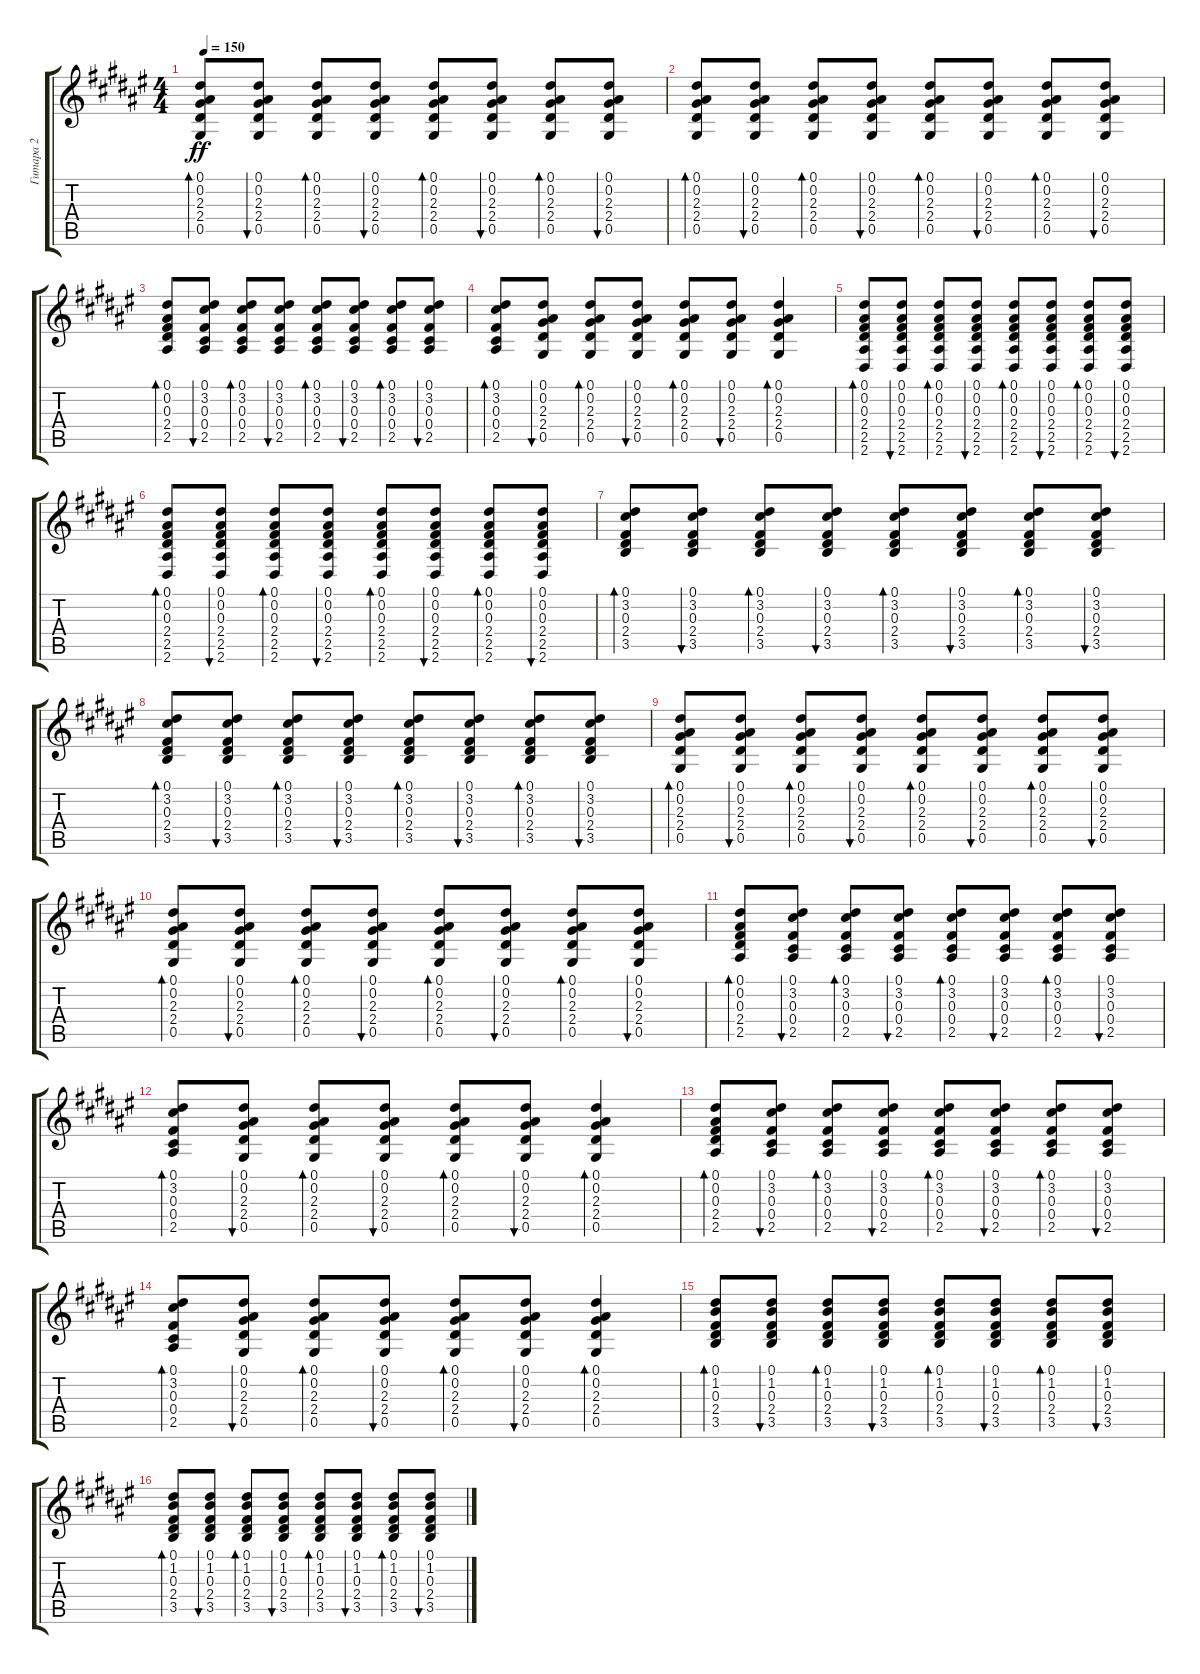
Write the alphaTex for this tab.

\track ("Гитара 2" "Гитара 2") {instrument acousticguitarnylon}
\staff {score tabs}
\tuning (Eb4 Bb3 Gb3 Db3 Ab2 Db2) {hide}
\ts (4 4)
\tempo 150
\clef g2
\ks d#minor
(0.1 0.2 2.3 2.4 0.5).8{bd 60 dy ff} (0.1 0.2 2.3 2.4 0.5).8{bu 60} (0.1 0.2 2.3 2.4 0.5).8{bd 60} (0.1 0.2 2.3 2.4 0.5).8{bu 60} (0.1 0.2 2.3 2.4 0.5).8{bd 60} (0.1 0.2 2.3 2.4 0.5).8{bu 60} (0.1 0.2 2.3 2.4 0.5).8{bd 60} (0.1 0.2 2.3 2.4 0.5).8{bu 60} |
(0.1 0.2 2.3 2.4 0.5).8{bd 60} (0.1 0.2 2.3 2.4 0.5).8{bu 60} (0.1 0.2 2.3 2.4 0.5).8{bd 60} (0.1 0.2 2.3 2.4 0.5).8{bu 60} (0.1 0.2 2.3 2.4 0.5).8{bd 60} (0.1 0.2 2.3 2.4 0.5).8{bu 60} (0.1 0.2 2.3 2.4 0.5).8{bd 60} (0.1 0.2 2.3 2.4 0.5).8{bu 60} |
(0.1 0.2 0.3 2.4 2.5).8{bd 60} (0.1 3.2 0.3 0.4 2.5).8{bu 60} (0.1 3.2 0.3 0.4 2.5).8{bd 60} (0.1 3.2 0.3 0.4 2.5).8{bu 60} (0.1 3.2 0.3 0.4 2.5).8{bd 60} (0.1 3.2 0.3 0.4 2.5).8{bu 60} (0.1 3.2 0.3 0.4 2.5).8{bd 60} (0.1 3.2 0.3 0.4 2.5).8{bu 60} |
(0.1 3.2 0.3 0.4 2.5).8{bd 60} (0.1 0.2 2.3 2.4 0.5).8{bu 60} (0.1 0.2 2.3 2.4 0.5).8{bd 60} (0.1 0.2 2.3 2.4 0.5).8{bu 60} (0.1 0.2 2.3 2.4 0.5).8{bd 60} (0.1 0.2 2.3 2.4 0.5).8{bu 60} (0.1 0.2 2.3 2.4 0.5).4{bd 60} |
(0.1 0.2 0.3 2.4 2.5 2.6).8{bd 60} (0.1 0.2 0.3 2.4 2.5 2.6).8{bu 60} (0.1 0.2 0.3 2.4 2.5 2.6).8{bd 60} (0.1 0.2 0.3 2.4 2.5 2.6).8{bu 60} (0.1 0.2 0.3 2.4 2.5 2.6).8{bd 60} (0.1 0.2 0.3 2.4 2.5 2.6).8{bu 60} (0.1 0.2 0.3 2.4 2.5 2.6).8{bd 60} (0.1 0.2 0.3 2.4 2.5 2.6).8{bu 60} |
(0.1 0.2 0.3 2.4 2.5 2.6).8{bd 60} (0.1 0.2 0.3 2.4 2.5 2.6).8{bu 60} (0.1 0.2 0.3 2.4 2.5 2.6).8{bd 60} (0.1 0.2 0.3 2.4 2.5 2.6).8{bu 60} (0.1 0.2 0.3 2.4 2.5 2.6).8{bd 60} (0.1 0.2 0.3 2.4 2.5 2.6).8{bu 60} (0.1 0.2 0.3 2.4 2.5 2.6).8{bd 60} (0.1 0.2 0.3 2.4 2.5 2.6).8{bu 60} |
(0.1 3.2 0.3 2.4 3.5).8{bd 60} (0.1 3.2 0.3 2.4 3.5).8{bu 60} (0.1 3.2 0.3 2.4 3.5).8{bd 60} (0.1 3.2 0.3 2.4 3.5).8{bu 60} (0.1 3.2 0.3 2.4 3.5).8{bd 60} (0.1 3.2 0.3 2.4 3.5).8{bu 60} (0.1 3.2 0.3 2.4 3.5).8{bd 60} (0.1 3.2 0.3 2.4 3.5).8{bu 60} |
(0.1 3.2 0.3 2.4 3.5).8{bd 60} (0.1 3.2 0.3 2.4 3.5).8{bu 60} (0.1 3.2 0.3 2.4 3.5).8{bd 60} (0.1 3.2 0.3 2.4 3.5).8{bu 60} (0.1 3.2 0.3 2.4 3.5).8{bd 60} (0.1 3.2 0.3 2.4 3.5).8{bu 60} (0.1 3.2 0.3 2.4 3.5).8{bd 60} (0.1 3.2 0.3 2.4 3.5).8{bu 60} |
(0.1 0.2 2.3 2.4 0.5).8{bd 60} (0.1 0.2 2.3 2.4 0.5).8{bu 60} (0.1 0.2 2.3 2.4 0.5).8{bd 60} (0.1 0.2 2.3 2.4 0.5).8{bu 60} (0.1 0.2 2.3 2.4 0.5).8{bd 60} (0.1 0.2 2.3 2.4 0.5).8{bu 60} (0.1 0.2 2.3 2.4 0.5).8{bd 60} (0.1 0.2 2.3 2.4 0.5).8{bu 60} |
(0.1 0.2 2.3 2.4 0.5).8{bd 60} (0.1 0.2 2.3 2.4 0.5).8{bu 60} (0.1 0.2 2.3 2.4 0.5).8{bd 60} (0.1 0.2 2.3 2.4 0.5).8{bu 60} (0.1 0.2 2.3 2.4 0.5).8{bd 60} (0.1 0.2 2.3 2.4 0.5).8{bu 60} (0.1 0.2 2.3 2.4 0.5).8{bd 60} (0.1 0.2 2.3 2.4 0.5).8{bu 60} |
(0.1 0.2 0.3 2.4 2.5).8{bd 60} (0.1 3.2 0.3 0.4 2.5).8{bu 60} (0.1 3.2 0.3 0.4 2.5).8{bd 60} (0.1 3.2 0.3 0.4 2.5).8{bu 60} (0.1 3.2 0.3 0.4 2.5).8{bd 60} (0.1 3.2 0.3 0.4 2.5).8{bu 60} (0.1 3.2 0.3 0.4 2.5).8{bd 60} (0.1 3.2 0.3 0.4 2.5).8{bu 60} |
(0.1 3.2 0.3 0.4 2.5).8{bd 60} (0.1 0.2 2.3 2.4 0.5).8{bu 60} (0.1 0.2 2.3 2.4 0.5).8{bd 60} (0.1 0.2 2.3 2.4 0.5).8{bu 60} (0.1 0.2 2.3 2.4 0.5).8{bd 60} (0.1 0.2 2.3 2.4 0.5).8{bu 60} (0.1 0.2 2.3 2.4 0.5).4{bd 60} |
(0.1 0.2 0.3 2.4 2.5).8{bd 60} (0.1 3.2 0.3 0.4 2.5).8{bu 60} (0.1 3.2 0.3 0.4 2.5).8{bd 60} (0.1 3.2 0.3 0.4 2.5).8{bu 60} (0.1 3.2 0.3 0.4 2.5).8{bd 60} (0.1 3.2 0.3 0.4 2.5).8{bu 60} (0.1 3.2 0.3 0.4 2.5).8{bd 60} (0.1 3.2 0.3 0.4 2.5).8{bu 60} |
(0.1 3.2 0.3 0.4 2.5).8{bd 60} (0.1 0.2 2.3 2.4 0.5).8{bu 60} (0.1 0.2 2.3 2.4 0.5).8{bd 60} (0.1 0.2 2.3 2.4 0.5).8{bu 60} (0.1 0.2 2.3 2.4 0.5).8{bd 60} (0.1 0.2 2.3 2.4 0.5).8{bu 60} (0.1 0.2 2.3 2.4 0.5).4{bd 60} |
(0.1 1.2 0.3 2.4 3.5).8{bd 60} (0.1 1.2 0.3 2.4 3.5).8{bu 60} (0.1 1.2 0.3 2.4 3.5).8{bd 60} (0.1 1.2 0.3 2.4 3.5).8{bu 60} (0.1 1.2 0.3 2.4 3.5).8{bd 60} (0.1 1.2 0.3 2.4 3.5).8{bu 60} (0.1 1.2 0.3 2.4 3.5).8{bd 60} (0.1 1.2 0.3 2.4 3.5).8{bu 60} |
(0.1 1.2 0.3 2.4 3.5).8{bd 60} (0.1 1.2 0.3 2.4 3.5).8{bu 60} (0.1 1.2 0.3 2.4 3.5).8{bd 60} (0.1 1.2 0.3 2.4 3.5).8{bu 60} (0.1 1.2 0.3 2.4 3.5).8{bd 60} (0.1 1.2 0.3 2.4 3.5).8{bu 60} (0.1 1.2 0.3 2.4 3.5).8{bd 60} (0.1 1.2 0.3 2.4 3.5).8{bu 60}
